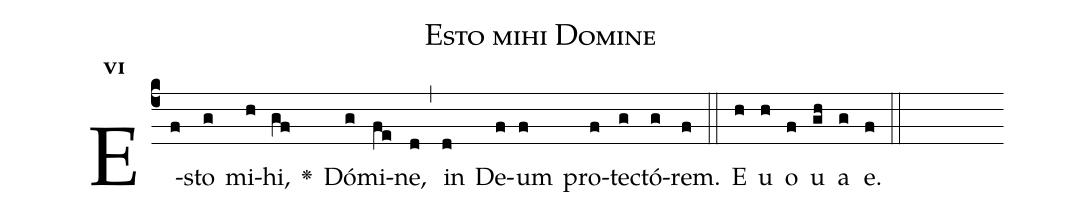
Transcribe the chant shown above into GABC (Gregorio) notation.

name:Esto mihi Domine;
office-part:Antiphona;
mode:6;
%%
initial-style: 1;
name: Esto mihi Domine;
book: Antiphonae & Responsoria/Tomus III, p. 116;
occasion: In Feriis IV;
office-part: Completorium Ant 1;
user-notes: ;
commentary: ;
annotation: 6f;
centering-scheme: english;
fontsize: 12;
font: OFLSortsMillGoudy;
height: 11;
width: 4.5;
%%
(c4)E(f)sto(g) mi(h)hi,(gf) <v>\greheightstar</v>() Dó(g)mi(fe)ne,(d) (,) in(d) De(f)um(f) pro(f)te(g)ctó(g)rem.(f) (::)
E(h) u(h) o(f) u(gh) a(g) e.(f) (::)
